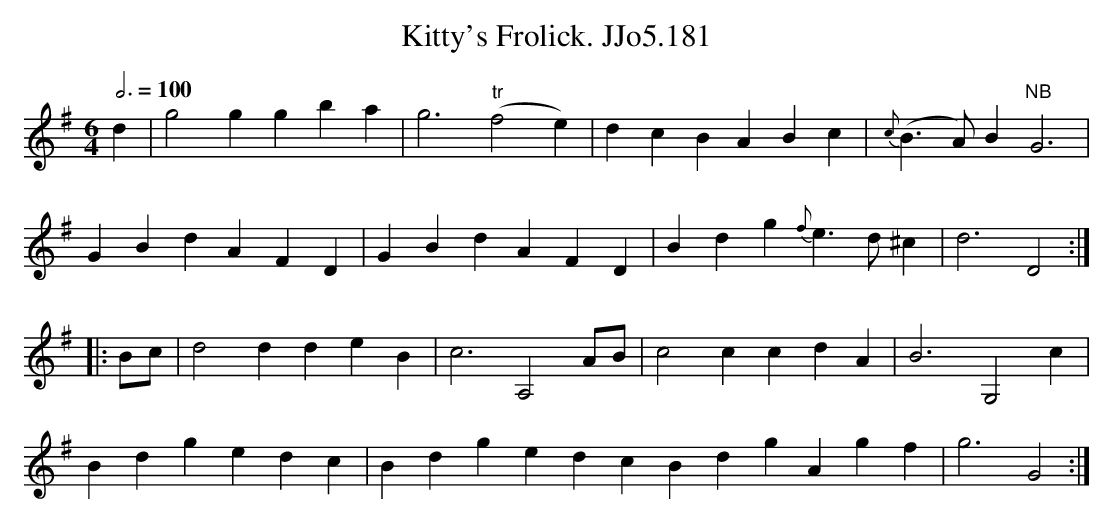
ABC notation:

X:1
T:Kitty's Frolick. JJo5.181
M:6/4
L:1/4
Q:3/4=100
K:G
d|g2ggba|g3"tr"(f2e)|dcBABc|{c}(B>A)B"NB"G3|
GBdAFD|GBdAFD|Bdg{f}e>d^c|d3D2:|
|:B/c/|d2ddeB|c3A,2A/B/|c2ccdA|B3G,2c|
Bdgedc|BdgedcBdgAgf|g3G2:|
